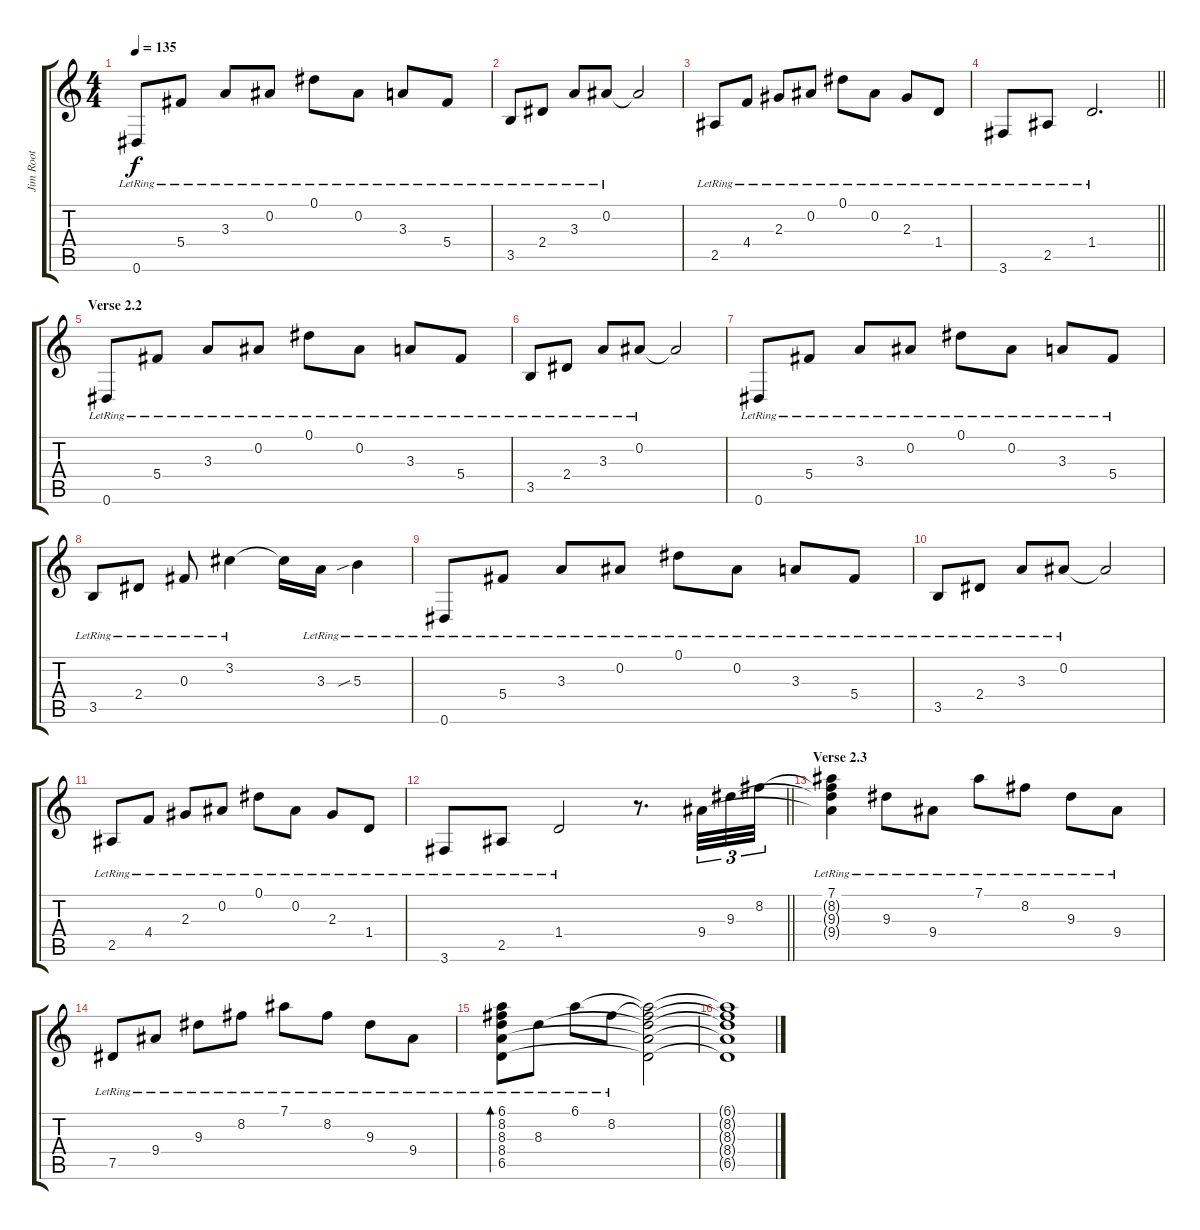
\track ("Jim Root" "Jim Root") {instrument distortionguitar}
\staff {score tabs}
\tuning (Eb4 Bb3 Gb3 Db3 Ab2 Eb2) {hide}
\ts (4 4)
\tempo 135
\clef g2
\ks c
0.6{lr}.8{dy f} 5.4{lr}.8 3.3{lr}.8 0.2{lr}.8 0.1{lr}.8 0.2{lr}.8 3.3{lr}.8 5.4{lr}.8 |
3.5{lr}.8 2.4{lr}.8 3.3{lr}.8 0.2{lr}.8 0.2{t}.2 |
2.5{lr}.8 4.4{lr}.8 2.3{lr}.8 0.2{lr}.8 0.1{lr}.8 0.2{lr}.8 2.3{lr}.8 1.4{lr}.8 |
\barLineRight lightlight
3.6{lr}.8 2.5{lr}.8 1.4{lr}.2{d} |
\section ("" "Verse 2.2")
0.6{lr}.8 5.4{lr}.8 3.3{lr}.8 0.2{lr}.8 0.1{lr}.8 0.2{lr}.8 3.3{lr}.8 5.4{lr}.8 |
3.5{lr}.8 2.4{lr}.8 3.3{lr}.8 0.2{lr}.8 0.2{t}.2 |
0.6{lr}.8 5.4{lr}.8 3.3{lr}.8 0.2{lr}.8 0.1{lr}.8 0.2{lr}.8 3.3{lr}.8 5.4{lr}.8 |
3.5{lr}.8 2.4{lr}.8 0.3{lr}.8 3.2{lr}.4 3.2{t}.16 3.3{lr}.16 5.3{sib lr}.4 |
0.6{lr}.8 5.4{lr}.8 3.3{lr}.8 0.2{lr}.8 0.1{lr}.8 0.2{lr}.8 3.3{lr}.8 5.4{lr}.8 |
3.5{lr}.8 2.4{lr}.8 3.3{lr}.8 0.2{lr}.8 0.2{t}.2 |
2.5{lr}.8 4.4{lr}.8 2.3{lr}.8 0.2{lr}.8 0.1{lr}.8 0.2{lr}.8 2.3{lr}.8 1.4{lr}.8 |
\barLineRight lightlight
3.6{lr}.8 2.5{lr}.8 1.4{lr}.2 r.8{d} 9.4.32{tu (3 2) volume 10 instrument electricguitarjazz} 9.3.32{tu (3 2)} 8.2.32{tu (3 2)} |
\section ("" "Verse 2.3")
(7.1{lr} 8.2{t} 9.3{t} 9.4{t}).4 9.3{lr}.8 9.4{lr}.8 7.1{lr}.8 8.2{lr}.8 9.3{lr}.8 9.4{lr}.8 |
7.5{lr}.8 9.4{lr}.8 9.3{lr}.8 8.2{lr}.8 7.1{lr}.8 8.2{lr}.8 9.3{lr}.8 9.4{lr}.8 |
(6.1{lr} 8.2{lr} 8.3{lr} 8.4{lr} 6.5{lr}).8{bd 120} 8.3{lr}.8 6.1{lr}.8 8.2{lr}.8 (6.1{t} 8.2{t} 8.3{t} 8.4{t} 6.5{t}).2 |
(6.1{t} 8.2{t} 8.3{t} 8.4{t} 6.5{t}).1
